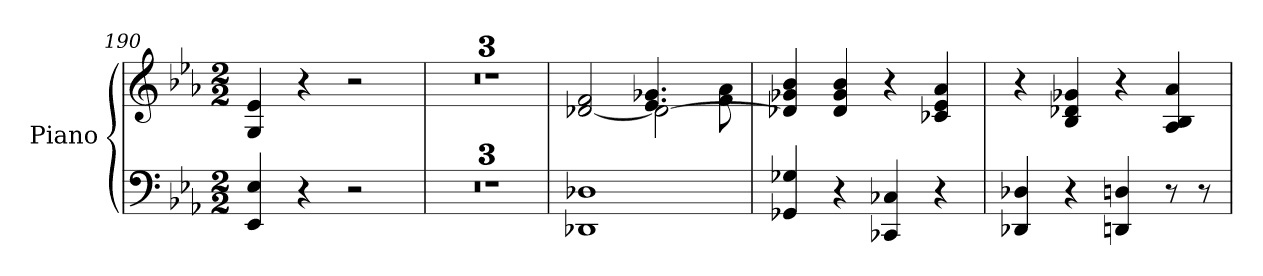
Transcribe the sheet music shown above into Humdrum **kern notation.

**kern	**kern
*part1	*part1
*staff2	*staff1
*I"Piano	*
*I'Pno	*
*clefF4	*clefG2
*k[b-e-a-]	*k[b-e-a-]
*M2/2	*M2/2
=190	=190
4EE-/ 4E-/	4G/ 4e-/
4r	4r
2r	2r
=191	=191
1r	1r
=192	=192
1r	1r
=193	=193
1r	1r
=194	=194
*^	*^
1D-X	1DD-X	[2d-X/ 2f/	2ryy
.	.	2d-\_	4.e-/ 4.g-X/
.	.	.	8f\ 8a-\
*v	*v	*	*
*	*v	*v
!!LO:PB:g=z
=195	=195
4GG-X/ 4G-X/	4d-X/] 4g-X/ 4b-/
4r	4d-/ 4g-/ 4b-/
4CC-X/ 4C-X/	4r
4r	4c-X/ 4e-/ 4a-/
=196	=196
4DD-X/ 4D-X/	4r
4r	4B-/ 4d-X/ 4g-X/
4DDn/ 4Dn/	4r
8r	4A-/ 4B-/ 4a-/
8r	.
=	=
*-	*-
